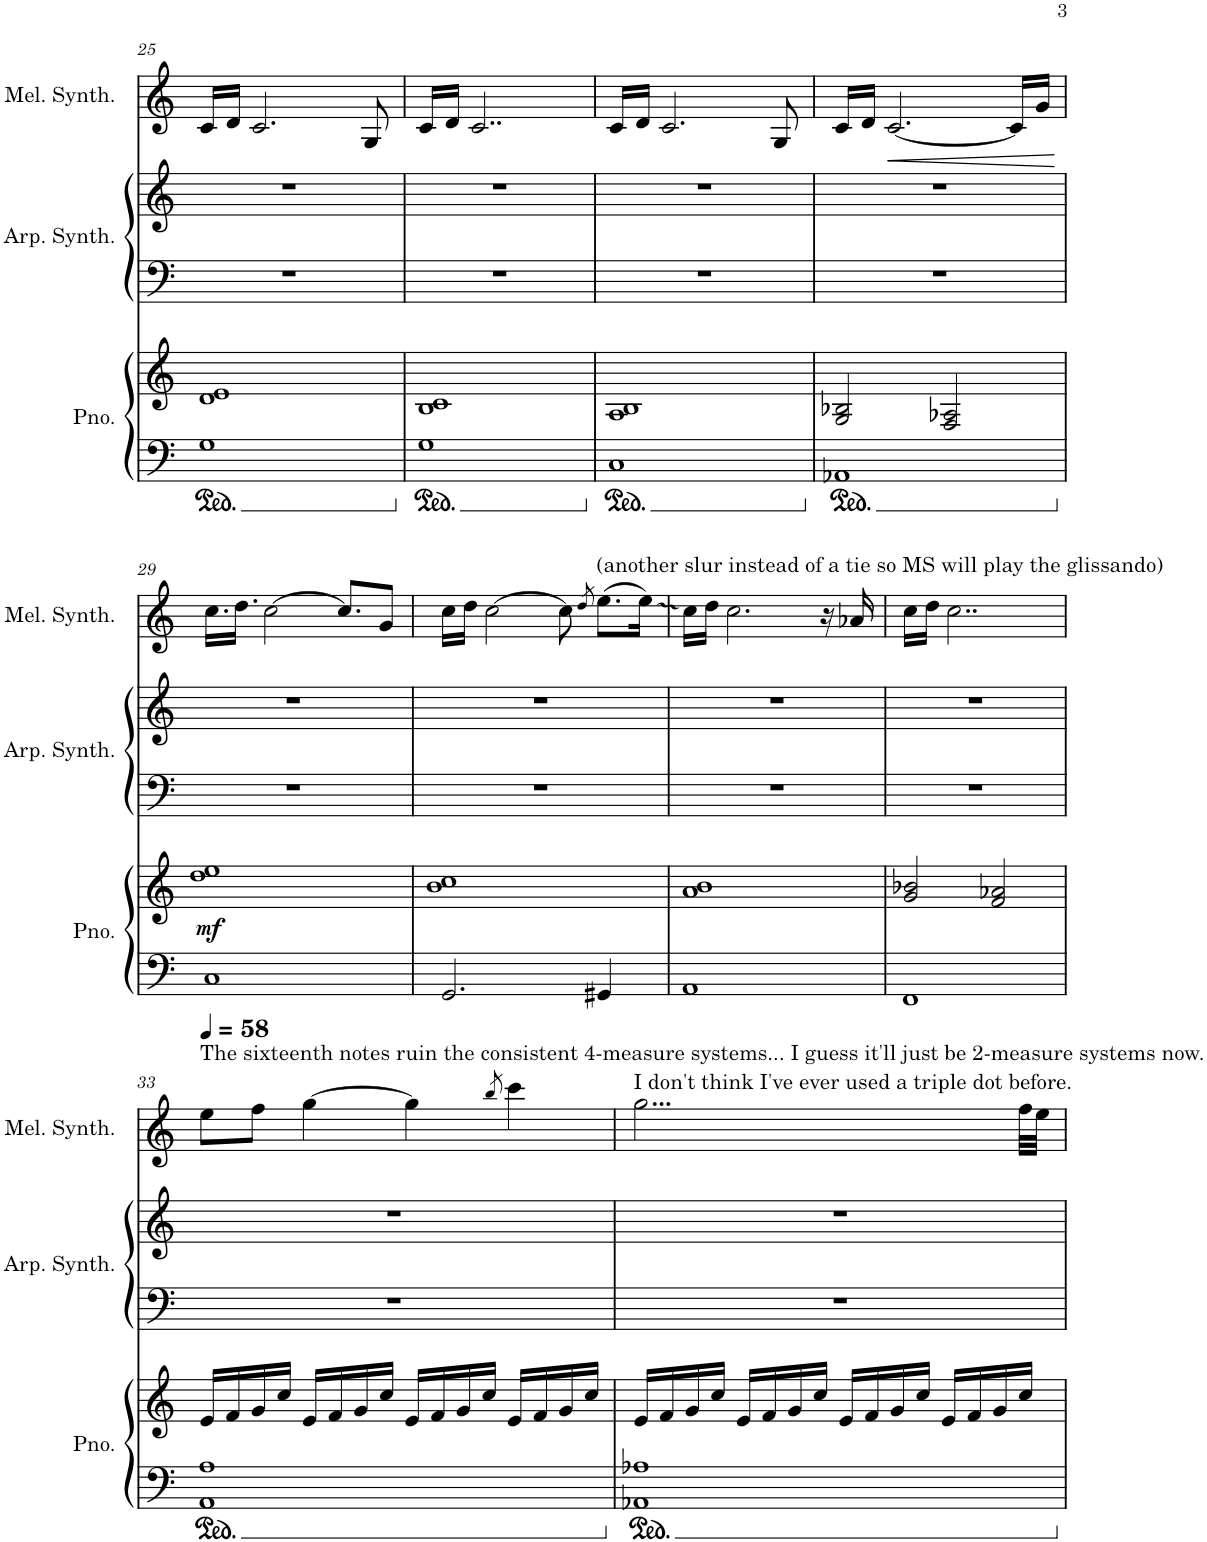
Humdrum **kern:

**kern	**kern	**dynam	**kern	**kern	**kern	**dynam
*part3	*part3	*part3	*part2	*part2	*part1	*part1
*staff5	*staff4	*staff4/5	*staff3	*staff2	*staff1	*staff1
*I"Piano	*	*	*I"Arpeggio Synthesizer	*	*I"Melody Synthesizer	*
*I'Pno.	*	*	*I'Arp. Synth.	*	*I'Mel. Synth.	*
!!LO:PB:g=z
*clefF4	*clefG2	*	*clefF4	*clefG2	*clefG2	*
*k[]	*k[]	*	*k[]	*k[]	*k[]	*
*M4/4	*M4/4	*	*M4/4	*M4/4	*M4/4	*
=25	=25	=25	=25	=25	=25	=25
1G	1d 1e	.	1r	1r	16c/LL	.
.	.	.	.	.	16d/JJ	.
.	.	.	.	.	2.c/	.
.	.	.	.	.	8G/	.
=26	=26	=26	=26	=26	=26	=26
1G	1B 1c	.	1r	1r	16c/LL	.
.	.	.	.	.	16d/JJ	.
.	.	.	.	.	2..c/	.
=27	=27	=27	=27	=27	=27	=27
1C	1A 1B	.	1r	1r	16c/LL	.
.	.	.	.	.	16d/JJ	.
.	.	.	.	.	2.c/	.
.	.	.	.	.	8G/	.
=28	=28	=28	=28	=28	=28	=28
1AA-X	2G/ 2B-X/	.	1r	1r	16c/LL	.
.	.	.	.	.	16d/JJ	.
!	!	!	!	!	!	!LO:HP:b
.	.	.	.	.	[2.c/	<
.	2F/ 2A-X/	.	.	.	.	.
.	.	.	.	.	16c/LL]	.
.	.	.	.	.	16g/JJ	.
.	.	.	.	.	.	[
!!LO:LB:g=z
=29	=29	=29	=29	=29	=29	=29
!	!	!LO:DY:b	!	!	!	!
1C	1dd 1ee	mf	1r	1r	16.cc\LL	.
.	.	.	.	.	16.dd\JJ	.
.	.	.	.	.	[2cc\	.
.	.	.	.	.	8.cc/L]	.
.	.	.	.	.	8g/J	.
=30	=30	=30	=30	=30	=30	=30
2.GG/	1b 1cc	.	1r	1r	16cc\LL	.
.	.	.	.	.	16dd\JJ	.
.	.	.	.	.	[2cc\	.
.	.	.	.	.	8cc\]	.
.	.	.	.	.	8qdd/	.
!	!	!	!	!	!LO:TX:a:t=(another slur instead of a tie so MS will play the glissando)	!
4GG#X/	.	.	.	.	(8.ee\L	.
.	.	.	.	.	16ee\Jk)	.
=31	=31	=31	=31	=31	=31	=31
1AA	1a 1b	.	1r	1r	16cc\LL	.
.	.	.	.	.	16dd\JJ	.
.	.	.	.	.	2.cc\	.
.	.	.	.	.	16r	.
.	.	.	.	.	16a-X/	.
=32	=32	=32	=32	=32	=32	=32
1FF	2g/ 2b-X/	.	1r	1r	16cc\LL	.
.	.	.	.	.	16dd\JJ	.
.	.	.	.	.	2..cc\	.
.	2f/ 2a-X/	.	.	.	.	.
!!LO:LB:g=z
=33	=33	=33	=33	=33	=33	=33
*	*	*	*	*	*MM58	*
!	!	!	!	!	!LO:TX:a:t=The sixteenth notes ruin the consistent 4-measure systems... I guess it'll just be 2-measure systems now.	!
1AA 1A	16e/LL	.	1r	1r	8ee\L	.
.	16f/	.	.	.	.	.
.	16g/	.	.	.	8ff\J	.
.	16cc/JJ	.	.	.	.	.
.	16e/LL	.	.	.	[4gg\	.
.	16f/	.	.	.	.	.
.	16g/	.	.	.	.	.
.	16cc/JJ	.	.	.	.	.
.	16e/LL	.	.	.	4gg\]	.
.	16f/	.	.	.	.	.
.	16g/	.	.	.	.	.
.	16cc/JJ	.	.	.	.	.
.	.	.	.	.	8qbb/	.
.	16e/LL	.	.	.	4ccc\	.
.	16f/	.	.	.	.	.
.	16g/	.	.	.	.	.
.	16cc/JJ	.	.	.	.	.
=34	=34	=34	=34	=34	=34	=34
!	!	!	!	!	!LO:TX:a:t=I don't think I've ever used a triple dot before.	!
1AA-X 1A-X	16e/LL	.	1r	1r	2...gg\	.
.	16f/	.	.	.	.	.
.	16g/	.	.	.	.	.
.	16cc/JJ	.	.	.	.	.
.	16e/LL	.	.	.	.	.
.	16f/	.	.	.	.	.
.	16g/	.	.	.	.	.
.	16cc/JJ	.	.	.	.	.
.	16e/LL	.	.	.	.	.
.	16f/	.	.	.	.	.
.	16g/	.	.	.	.	.
.	16cc/JJ	.	.	.	.	.
.	16e/LL	.	.	.	.	.
.	16f/	.	.	.	.	.
.	16g/	.	.	.	.	.
.	16cc/JJ	.	.	.	32ff\LLL	.
.	.	.	.	.	32ee\JJJ	.
=	=	=	=	=	=	=
*-	*-	*-	*-	*-	*-	*-
